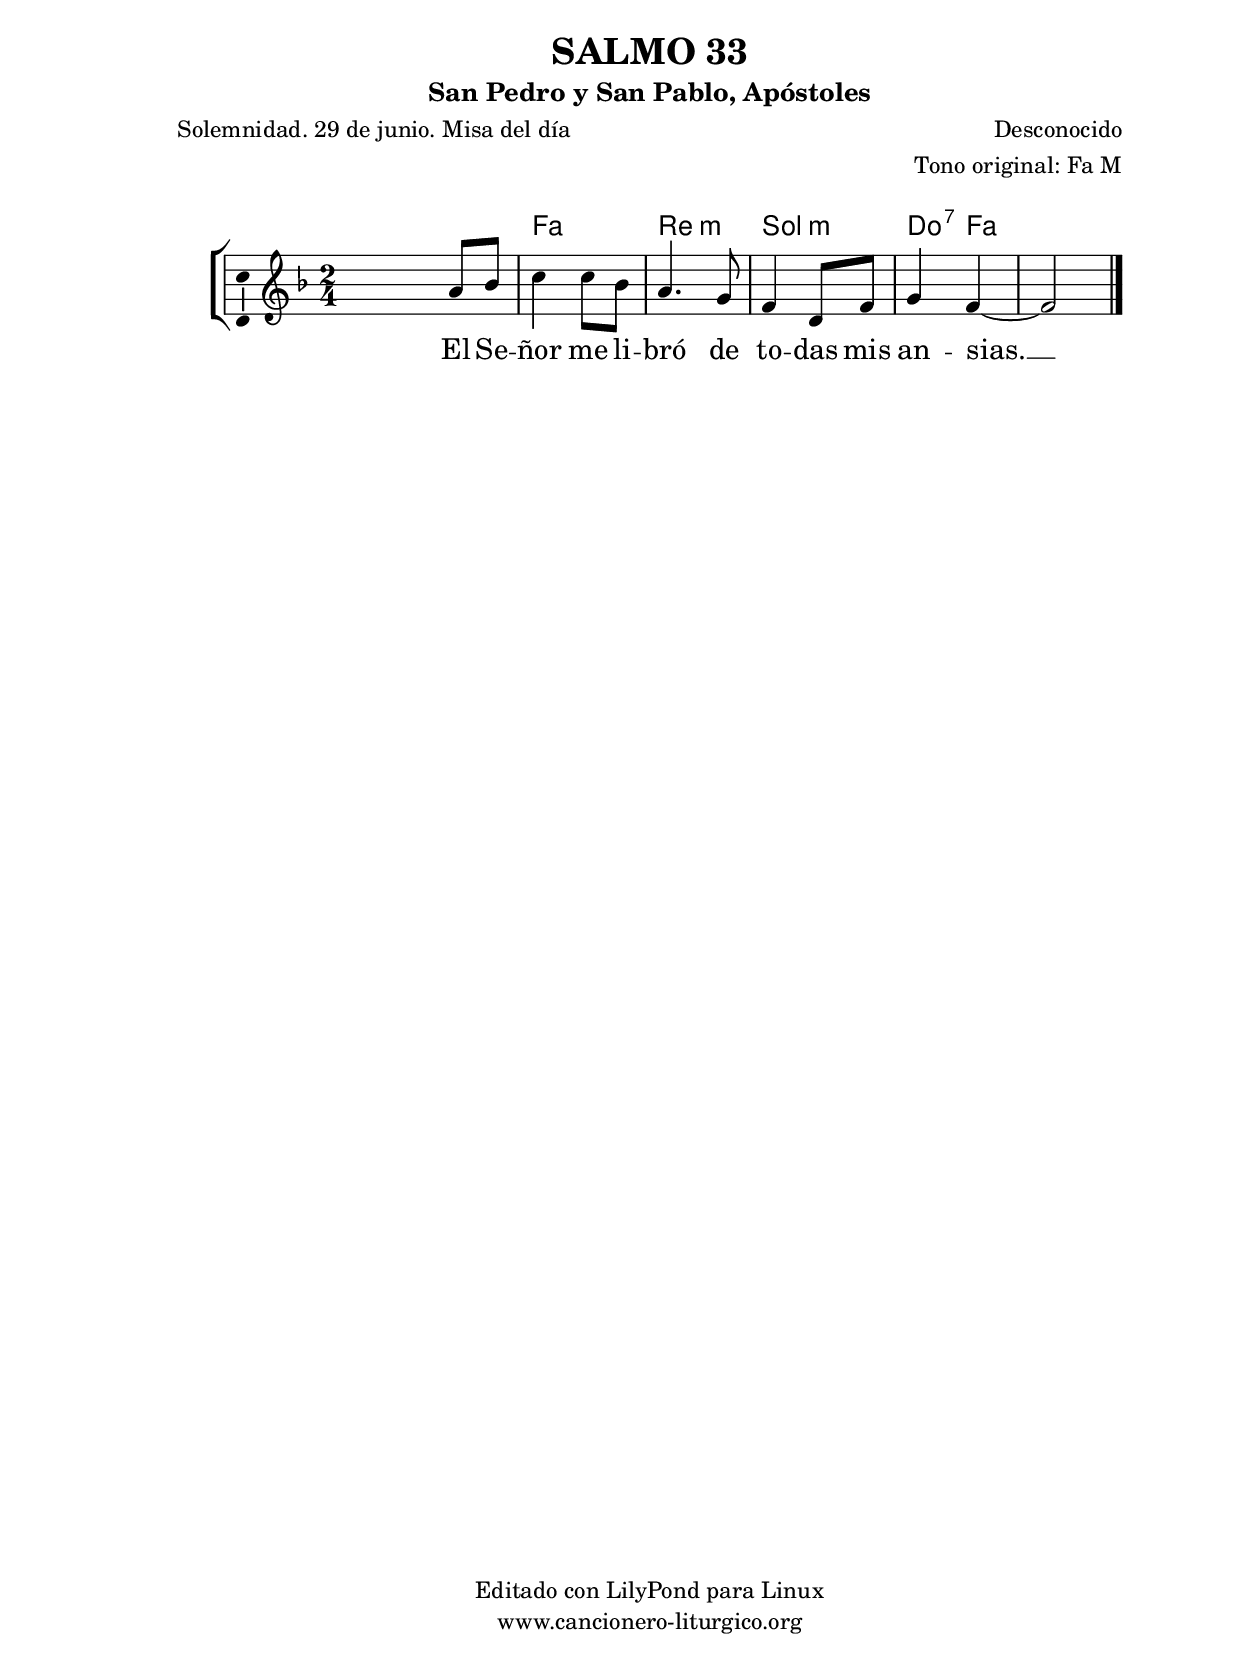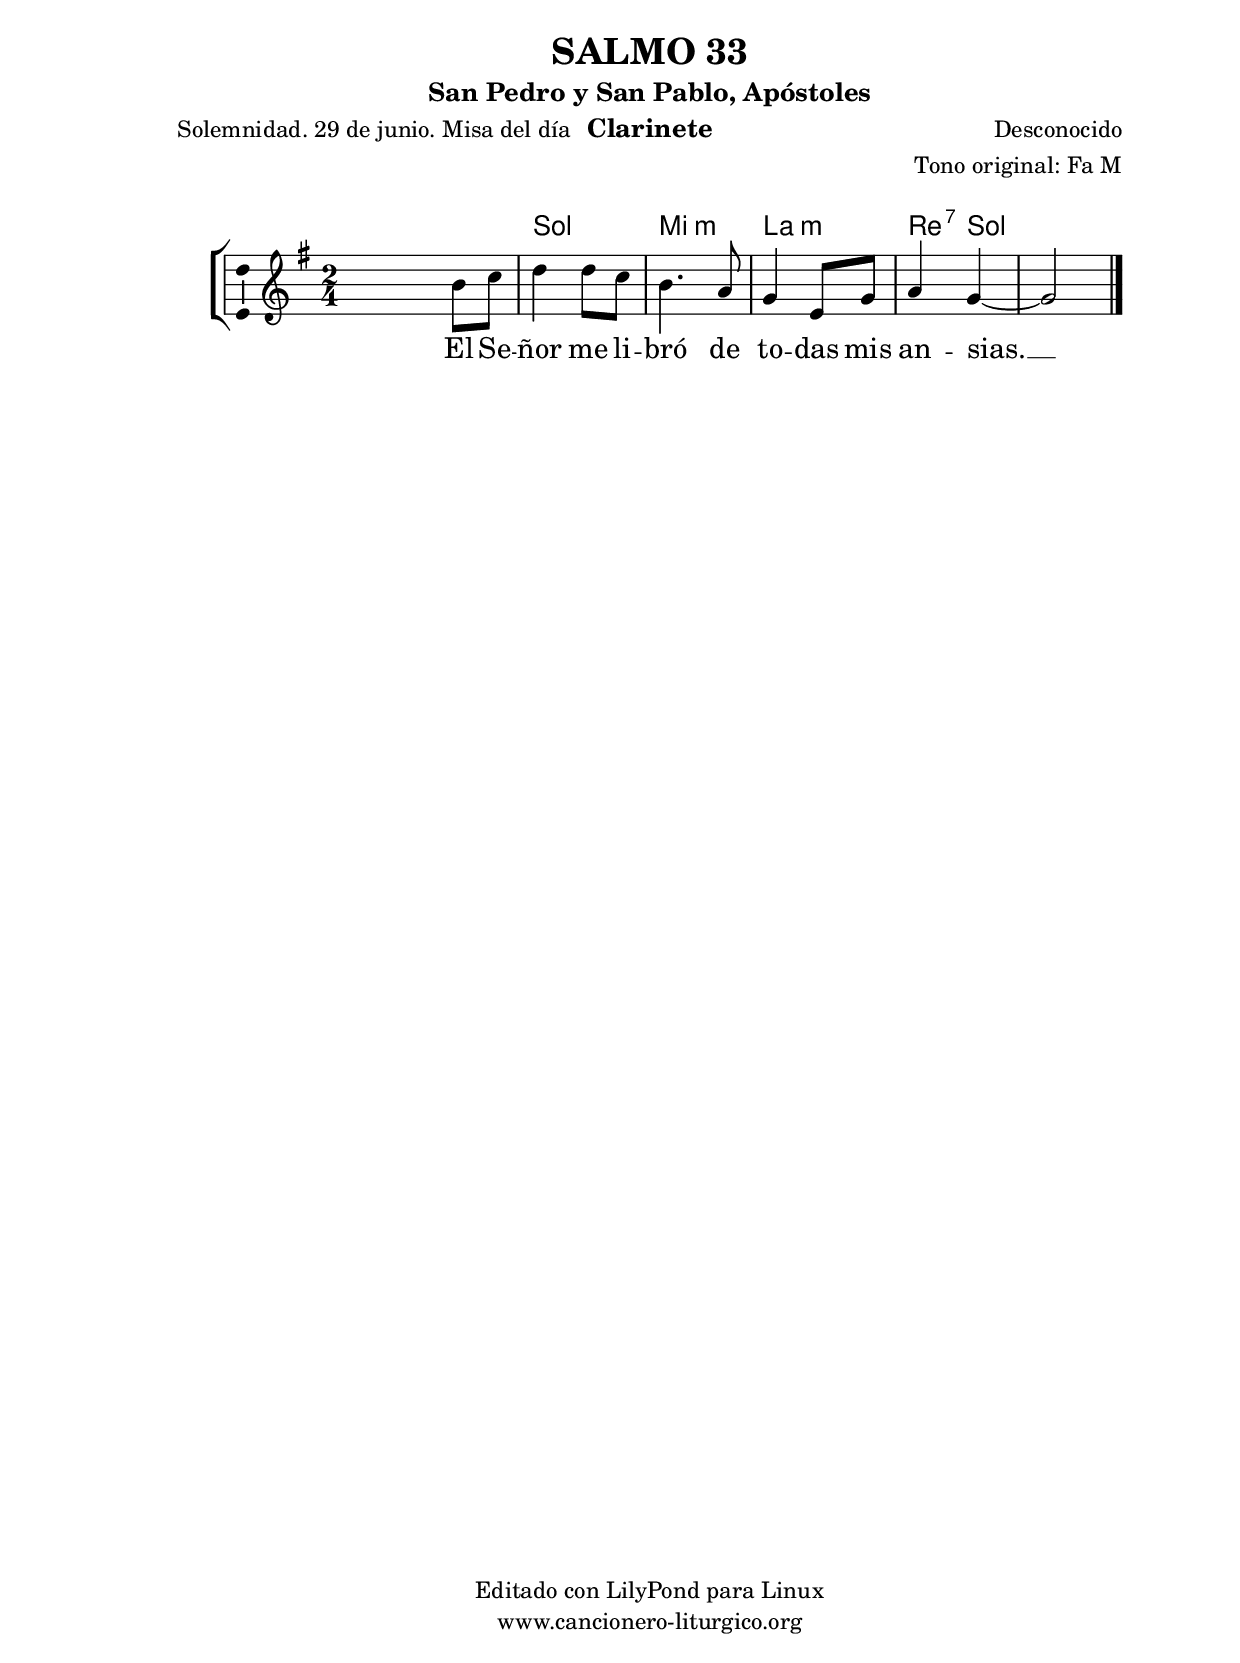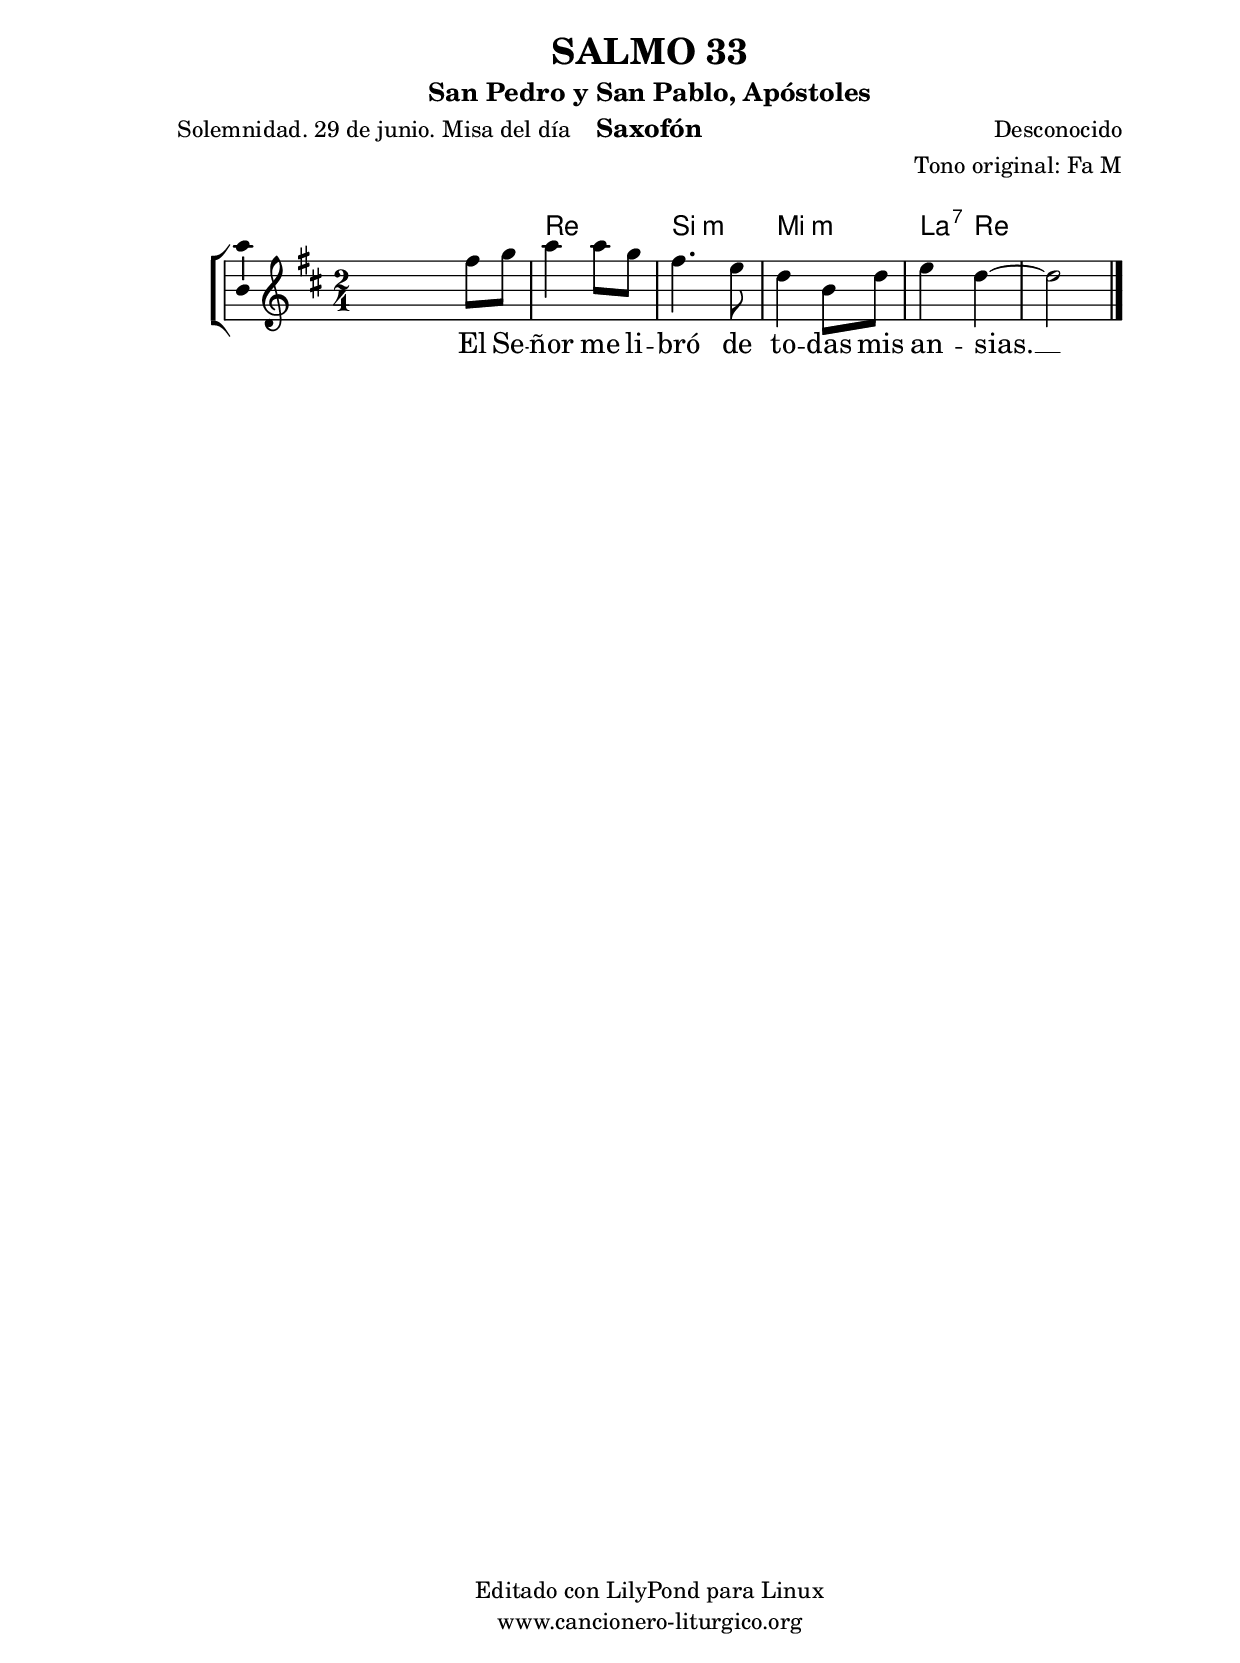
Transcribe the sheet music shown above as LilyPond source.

%
%para convertir .midi en .wav:
%timidity filename.midi -Ow -o finename.wav
%
%
%Para convertir de .wav a .mp3:
%lame -h -m j filename.wav
%
%
%para escuchar el midi:
%timidity nombrefichero.midi
%


%versión de lilypond para la que se ha escrito esta partitura:
\version "2.16.0"

	%Tamaño papel
	#(set-default-paper-size "a4")
	%Tamaño partitura
	#(set-global-staff-size 20)
	%No responde al pulsar sobre una nota
	#(ly:set-option 'point-and-click #f)

%parámetros del encabezamiento:
\header {
	title = "SALMO 33"
	subtitle = "San Pedro y San Pablo, Apóstoles"
	composer = "Desconocido"
	poet = "Solemnidad. 29 de junio. Misa del día"
	meter = ""
	arranger = "Tono original: Fa M"
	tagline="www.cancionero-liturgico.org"
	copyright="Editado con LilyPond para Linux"
	tiempo = ""
	usos = "Salmo"
	letra = "El Señor me libró de todas mis ansias."
	}

%parámetros asociados al papel:
\paper  {
	oddHeaderMarkup = \markup {\fill-line { \on-the-fly #not-first-page \fromproperty #'header:title \on-the-fly #not-first-page \fromproperty #'header:composer }}
	evenHeaderMarkup = \markup {\fill-line { \fromproperty #'header:composer \fromproperty #'header:title }}
	#(set-paper-size "a4")
	print-page-number = ##f
	first-page-number = 1
	print-first-page-number = ##f
%	head-separation = 3.0 \cm
	top-margin = 2.0 \cm
	bottom-margin = 0.5\cm
%%%	bottom-margin = -1.0\cm
	left-margin = 3.0 \cm
	line-width = 16.0 \cm 
	indent = 8\mm
	interscoreline = 2.\mm
	between-system-space = 15\mm
%	para que las partituras no llenen la hoja:
	ragged-bottom = ##t
%	idem para la última hoja:
	ragged-last-bottom = ##f
%	para que las partituras llenen el ancho del papel:
	ragged-last = ##f
	after-title-space = 2.5 \cm
%page-count=1
%system-count=8

	%Flexible Vertical Spacing
%	markup-markup-spacing =
%	#'((basic-distance . 15) (minimum-distance . 15) (padding . 3))
	markup-system-spacing =
	#'((basic-distance . 15) (minimum-distance . 15) (padding . 3))
	system-system-spacing =
	#'((basic-distance . 15) (minimum-distance . 15) (padding . 3))
	score-system-spacing =
	#'((basic-distance . 15) (minimum-distance . 15) (padding . 5))
%	top-system-spacing = % header
%	#'((basic-distance . 8) (minimum-distance . 0) (padding . 3))
%	top-markup-spacing =
%	#'((basic-distance . 20) (minimum-distance . 20) (padding . 3))
	last-bottom-spacing = % footer
	#'((basic-distance . 5) (minimum-distance . 5) (padding . 3))
%	score-markup-spacing =
%	#'((basic-distance . 16) (minimum-distance . 13) (padding . 3))

	}


%parámetros que afectan a toda la partitura:
global =  {
	%clave de sol (G):
	\clef G
	%armadura:
%	\transpose aes g
	\key f \major
	\tempo 4=90
	\set Score.tempoHideNote = ##t
	}


acordes = {
	\italianChords
	\chordmode {
%	\transpose aes g
{

s2
f2 d:m g:m c4:7 f2.

	}
	}
}

melodia = 
%	\transpose aes g
{
	\relative c''{

\time 2/4
s4 a8 bes
c4 c8 bes
a4. g8
f4 d8 f
g4 f~
f2

	\bar "|."
	}
	}


texto = \lyricmode {
El Se -- ñor me li -- bró de to -- das mis an -- sias. __
	}


acordesStaff = \context ChordNames = acordesStaff <<
	\set chordChanges = ##t
	\acordes
	>>


vozStaff = \context Voice = vozStaff
\with {\consists "Ambitus_engraver"}
<<
%	\set Staff.instrumentName = ""
%	\set Staff.shortInstrumentName = ""
%	\set Staff.midiInstrument = #"clarinet"
%	\set Staff.midiInstrument = #"cello"
%	\set Staff.midiInstrument = #"flute"
	\set Staff.midiInstrument = #"electric guitar (jazz)"
%	\set Staff.midiInstrument = #"english horn"
%	\set Staff.midiInstrument = #"violin"
%	\set Staff.midiInstrument = #"glockenspiel"
	\set Staff.midiMinimumVolume = #0.7
	\set Staff.midiMaximumVolume = #0.9
	\global
	\melodia
	>>


textoStaff = \context Lyrics = textoStaff <<
	\lyricsto vozStaff \texto
	>>

\book {
	\score {
		\context ChoirStaff {
			\override StaffGroup.SystemStartBracket #'collapse-height = #1
			\override Score.SystemStartBar #'collapse-height = #1
			<<
			\acordesStaff
			\vozStaff
			\textoStaff
			>>
			}
		\layout {
	    		\context {
				\Lyrics
				\override LyricText #'font-size = #2
				}
	   		 \context {
				\Score
				%fontSize = #3
				\override StaffSymbol #'staff-space = #(magstep +3)
				%\override Beam #'thickness = #0.55
				%\override SpacingSpanner #'spacing-increment = #1.0
				%\override Slur #'height-limit = #1.5
				}
			}
		}
	\score {
		\unfoldRepeats
		\context ChoirStaff {
			<<
			\acordesStaff
			\vozStaff
			>>
			}
		\midi {
	  		\context {
	  			\Score
				tempoWholesPerMinute = #(ly:make-moment 70 4)
				}
			}
		}
	}

%Partitura para clarinete
#(define output-suffix "C")
\book {
	\header{
		instrument = "Clarinete"
		}
	\score {
		\context ChoirStaff {
			\override StaffGroup.SystemStartBracket #'collapse-height = #1
			\override Score.SystemStartBar #'collapse-height = #1
\transpose c d
			<<
			\acordesStaff
			\vozStaff
			\textoStaff
			>>
			}
		\layout {
	    		\context {
				\Lyrics
				\override LyricText #'font-size = #2
				}
	   		 \context {
				\Score
				%fontSize = #3
				\override StaffSymbol #'staff-space = #(magstep +3)
				%\override Beam #'thickness = #0.55
				%\override SpacingSpanner #'spacing-increment = #1.0
				%\override Slur #'height-limit = #1.5
				}
			}
		}
	}

%Partitura para saxofón
#(define output-suffix "S")
\book {
	\header{
		instrument = "Saxofón"
		}
	\score {
		\context ChoirStaff {
			\override StaffGroup.SystemStartBracket #'collapse-height = #1
			\override Score.SystemStartBar #'collapse-height = #1
\transpose c a
			<<
			\acordesStaff
			\vozStaff
			\textoStaff
			>>
			}
		\layout {
	    		\context {
				\Lyrics
				\override LyricText #'font-size = #2
				}
	   		 \context {
				\Score
				%fontSize = #3
				\override StaffSymbol #'staff-space = #(magstep +3)
				%\override Beam #'thickness = #0.55
				%\override SpacingSpanner #'spacing-increment = #1.0
				%\override Slur #'height-limit = #1.5
				}
			}
		}
	}

